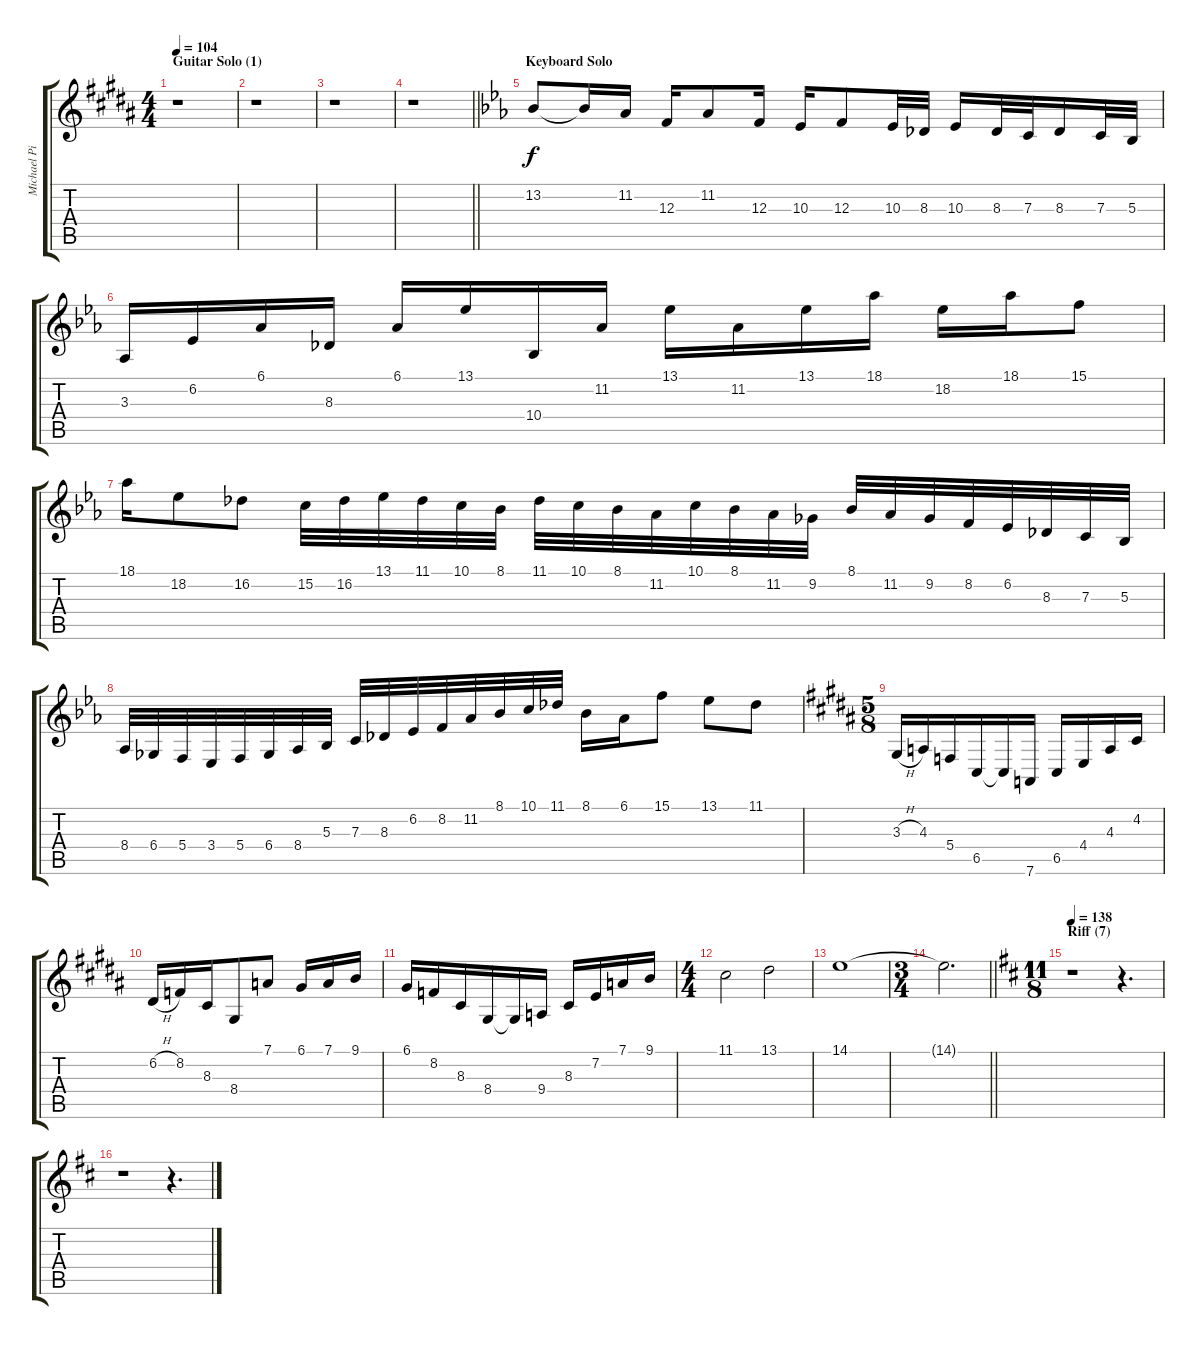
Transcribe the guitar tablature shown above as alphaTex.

\track ("Michael Pinnella (keyboard)" "Michael Pi") {instrument stringensemble1}
\staff {score tabs}
\tuning (D4 A3 F3 C3 G2 D2) {hide}
\ts (4 4)
\section ("" "Guitar Solo (1)")
\tempo 104
\clef g2
\ks b
r.1{dy f} |
r.1 |
r.1 |
\barLineRight lightlight
r.1 |
\section ("" "Keyboard Solo")
\ks cminor
13.2.8{volume 16 balance 8} 13.2{t}.16 11.2.16 12.3.16 11.2.8 12.3.16 10.3.16 12.3.8 10.3.32 8.3.32 10.3.16 8.3.32 7.3.32 8.3.16 7.3.32 5.3.32 |
3.3.16 6.2.16 6.1.16 8.3.16 6.1.16 13.1.16 10.4.16 11.2.16 13.1.16 11.2.16 13.1.16 18.1.16 18.2.16 18.1.16 15.1.8 |
18.1.16 18.2.8 16.2.8 15.2.32 16.2.32 13.1.32 11.1.32 10.1.32 8.1.32 11.1.32 10.1.32 8.1.32 11.2.32 10.1.32 8.1.32 11.2.32 9.2.32 8.1.32 11.2.32 9.2.32 8.2.32 6.2.32 8.3.32 7.3.32 5.3.32 |
8.4.32 6.4.32 5.4.32 3.4.32 5.4.32 6.4.32 8.4.32 5.3.32 7.3.32 8.3.32 6.2.32 8.2.32 11.2.32 8.1.32 10.1.32 11.1.32 8.1.16 6.1.16 15.1.8 13.1.8 11.1.8 |
\ts (5 8)
\ks g#minor
3.3{h}.16 4.3.16 5.4.16 6.5.16 6.5{t}.16 7.6.16 6.5.16 4.4.16 4.3.16 4.2.16 |
6.2{h}.16 8.2.16 8.3.16 8.4.8 7.1.8 6.1.16 7.1.16 9.1.16 |
6.1.16 8.2.16 8.3.16 8.4.16 8.4{t}.16 9.4.16 8.3.16 7.2.16 7.1.16 9.1.16 |
\ts (4 4)
11.1.2 13.1.2 |
14.1.1 |
\ts (3 4)
\barLineRight lightlight
14.1{t}.2{d volume 3} |
\ts (11 8)
\section ("" "Riff (7)")
\tempo 138
\ks bminor
r.1 r.4{d} |
r.1 r.4{d}
